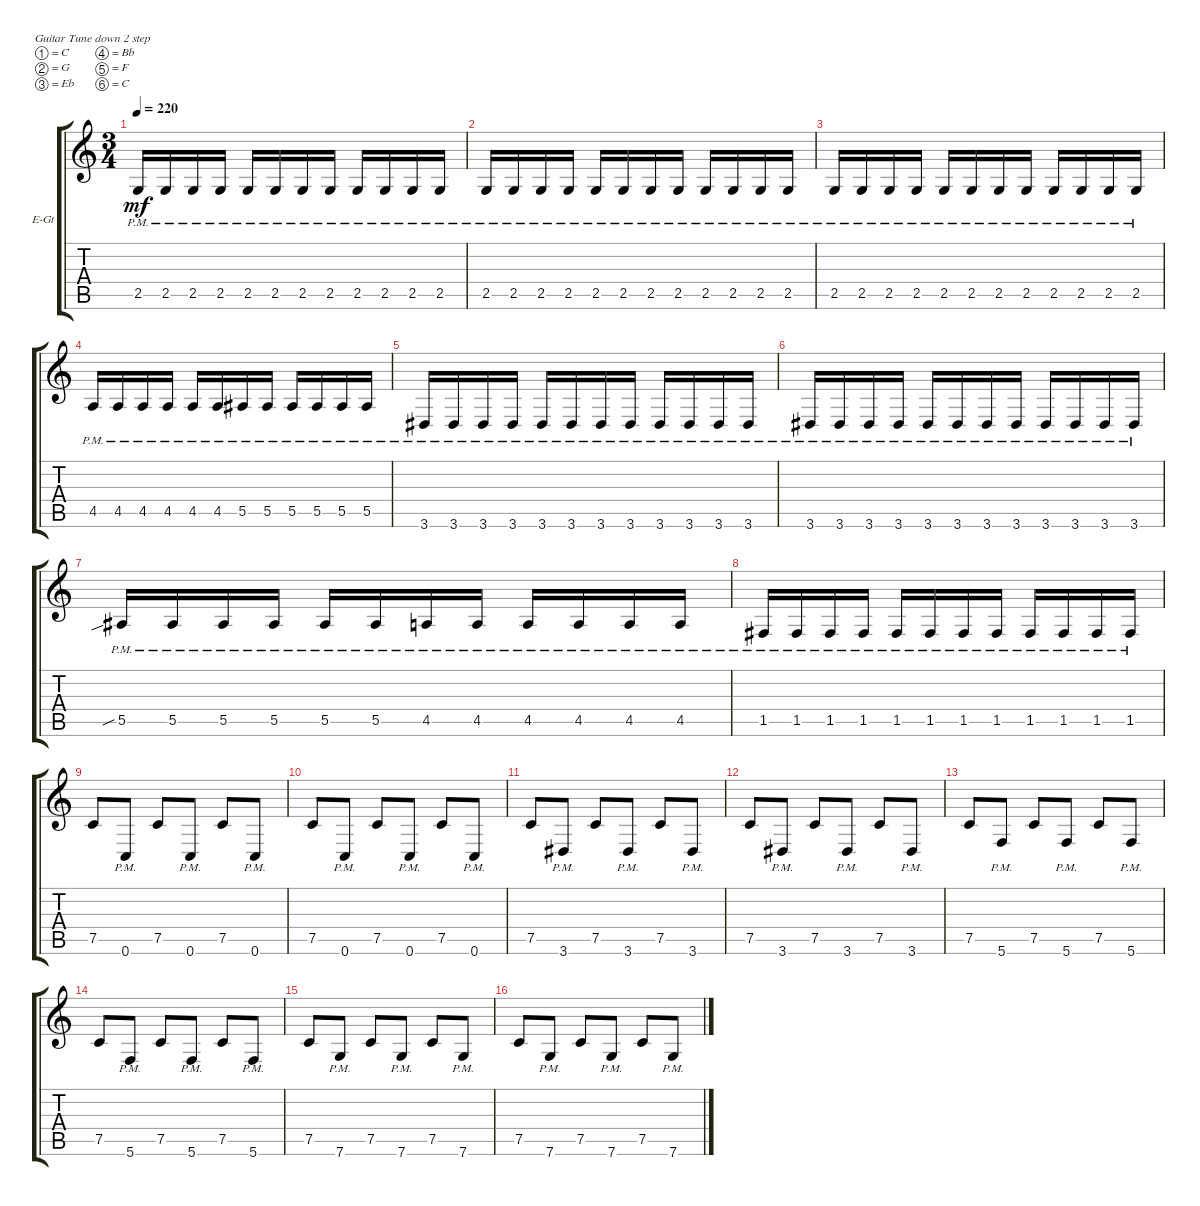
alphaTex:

\defaultSystemsLayout 4
\bracketExtendMode groupsimilarinstruments
\firstSystemTrackNameOrientation horizontal
\otherSystemsTrackNameOrientation horizontal
\track ("Eschbach Rhythm" "E-Gt") {instrument overdrivenguitar}
\staff {score tabs}
\tuning (C4 G3 Eb3 Bb2 F2 C2)
\ts (3 4)
\tempo 220
\clef g2
\ks c
2.5{pm}.16{dy mf} 2.5{pm}.16 2.5{pm}.16 2.5{pm}.16 2.5{pm}.16 2.5{pm}.16 2.5{pm}.16 2.5{pm}.16 2.5{pm}.16 2.5{pm}.16 2.5{pm}.16 2.5{pm}.16 |
2.5{pm}.16 2.5{pm}.16 2.5{pm}.16 2.5{pm}.16 2.5{pm}.16 2.5{pm}.16 2.5{pm}.16 2.5{pm}.16 2.5{pm}.16 2.5{pm}.16 2.5{pm}.16 2.5{pm}.16 |
2.5{pm}.16 2.5{pm}.16 2.5{pm}.16 2.5{pm}.16 2.5{pm}.16 2.5{pm}.16 2.5{pm}.16 2.5{pm}.16 2.5{pm}.16 2.5{pm}.16 2.5{pm}.16 2.5{pm}.16 |
4.5{pm}.16 4.5{pm}.16 4.5{pm}.16 4.5{pm}.16 4.5{pm}.16 4.5{pm}.16 5.5{pm}.16 5.5{pm}.16 5.5{pm}.16 5.5{pm}.16 5.5{pm}.16 5.5{pm}.16 |
3.6{pm}.16 3.6{pm}.16 3.6{pm}.16 3.6{pm}.16 3.6{pm}.16 3.6{pm}.16 3.6{pm}.16 3.6{pm}.16 3.6{pm}.16 3.6{pm}.16 3.6{pm}.16 3.6{pm}.16 |
3.6{pm}.16 3.6{pm}.16 3.6{pm}.16 3.6{pm}.16 3.6{pm}.16 3.6{pm}.16 3.6{pm}.16 3.6{pm}.16 3.6{pm}.16 3.6{pm}.16 3.6{pm}.16 3.6{pm}.16 |
5.5{sib pm}.16 5.5{pm}.16 5.5{pm}.16 5.5{pm}.16 5.5{pm}.16 5.5{pm}.16 4.5{pm}.16 4.5{pm}.16 4.5{pm}.16 4.5{pm}.16 4.5{pm}.16 4.5{pm}.16 |
1.5{pm}.16 1.5{pm}.16 1.5{pm}.16 1.5{pm}.16 1.5{pm}.16 1.5{pm}.16 1.5{pm}.16 1.5{pm}.16 1.5{pm}.16 1.5{pm}.16 1.5{pm}.16 1.5{pm}.16 |
7.5.8 0.6{pm}.8 7.5.8 0.6{pm}.8 7.5.8 0.6{pm}.8 |
7.5.8 0.6{pm}.8 7.5.8 0.6{pm}.8 7.5.8 0.6{pm}.8 |
7.5.8 3.6{pm}.8 7.5.8 3.6{pm}.8 7.5.8 3.6{pm}.8 |
7.5.8 3.6{pm}.8 7.5.8 3.6{pm}.8 7.5.8 3.6{pm}.8 |
7.5.8 5.6{pm}.8 7.5.8 5.6{pm}.8 7.5.8 5.6{pm}.8 |
7.5.8 5.6{pm}.8 7.5.8 5.6{pm}.8 7.5.8 5.6{pm}.8 |
7.5.8 7.6{pm}.8 7.5.8 7.6{pm}.8 7.5.8 7.6{pm}.8 |
7.5.8 7.6{pm}.8 7.5.8 7.6{pm}.8 7.5.8 7.6{pm}.8
